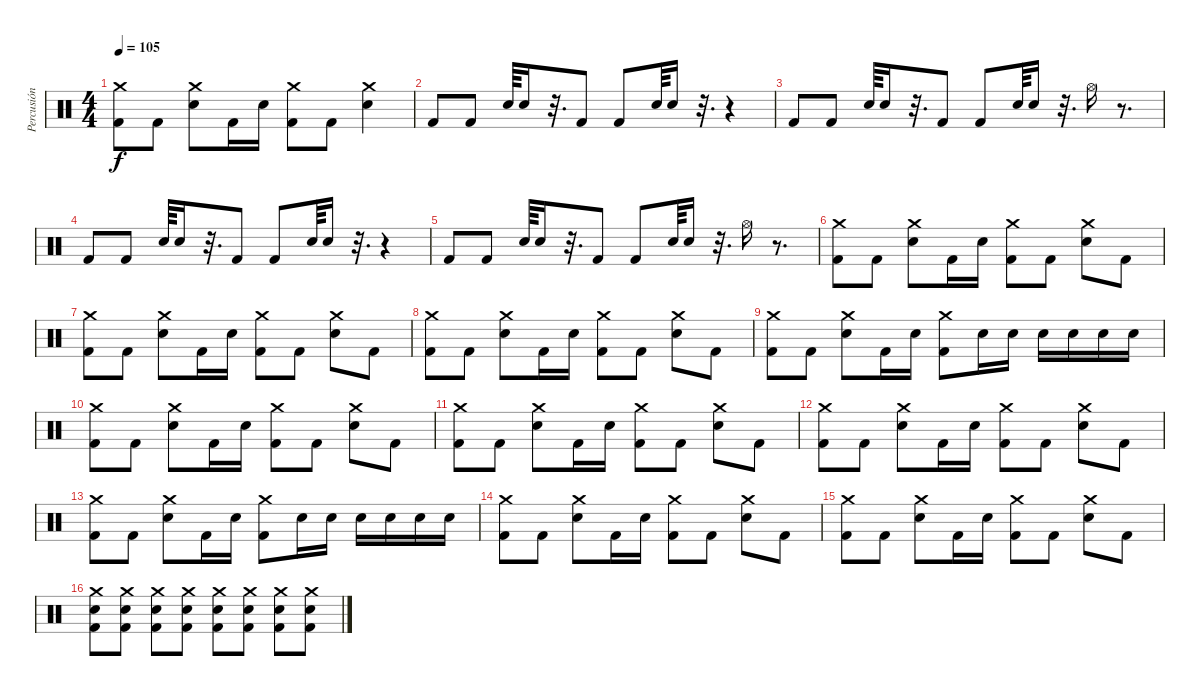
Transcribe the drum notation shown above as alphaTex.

\track ("Percusión" "Percusión") {instrument percussion}
\staff {score}
\articulation defaults
\ts (4 4)
\tempo 105
\clef neutral
\ks c
("Crash medium (hit)" "Kick (hit) 2").8{dy f volume 13} "Kick (hit) 2".8 ("Crash medium (hit)" "Electric Snare (hit)").8 "Kick (hit) 2".16 "Electric Snare (hit)".16 ("Crash medium (hit)" "Kick (hit) 2").8 "Kick (hit) 2".8 ("Crash medium (hit)" "Electric Snare (hit)").4 |
"Kick (hit) 2".8{volume 13} "Kick (hit) 2".8 "Electric Snare (hit)".64 "Electric Snare (hit)".16 r.32{d} "Kick (hit) 2".8 "Kick (hit) 2".8 "Electric Snare (hit)".64 "Electric Snare (hit)".16 r.32{d} r.4 |
"Kick (hit) 2".8{volume 13} "Kick (hit) 2".8 "Electric Snare (hit)".64 "Electric Snare (hit)".16 r.32{d} "Kick (hit) 2".8 "Kick (hit) 2".8 "Electric Snare (hit)".64 "Electric Snare (hit)".16 r.32{d} "Hi-Hat (open)".16 r.8{d} |
"Kick (hit) 2".8{volume 13} "Kick (hit) 2".8 "Electric Snare (hit)".64 "Electric Snare (hit)".16 r.32{d} "Kick (hit) 2".8 "Kick (hit) 2".8 "Electric Snare (hit)".64 "Electric Snare (hit)".16 r.32{d} r.4 |
"Kick (hit) 2".8{volume 13} "Kick (hit) 2".8 "Electric Snare (hit)".64 "Electric Snare (hit)".16 r.32{d} "Kick (hit) 2".8 "Kick (hit) 2".8 "Electric Snare (hit)".64 "Electric Snare (hit)".16 r.32{d} "Hi-Hat (open)".16 r.8{d} |
("Crash medium (hit)" "Kick (hit) 2").8{volume 13} "Kick (hit) 2".8 ("Crash medium (hit)" "Electric Snare (hit)").8 "Kick (hit) 2".16 "Electric Snare (hit)".16 ("Crash medium (hit)" "Kick (hit) 2").8 "Kick (hit) 2".8 ("Crash medium (hit)" "Electric Snare (hit)").8 "Kick (hit) 2".8 |
("Crash medium (hit)" "Kick (hit) 2").8{volume 13} "Kick (hit) 2".8 ("Crash medium (hit)" "Electric Snare (hit)").8 "Kick (hit) 2".16 "Electric Snare (hit)".16 ("Crash medium (hit)" "Kick (hit) 2").8 "Kick (hit) 2".8 ("Crash medium (hit)" "Electric Snare (hit)").8 "Kick (hit) 2".8 |
("Crash medium (hit)" "Kick (hit) 2").8{volume 13} "Kick (hit) 2".8 ("Crash medium (hit)" "Electric Snare (hit)").8 "Kick (hit) 2".16 "Electric Snare (hit)".16 ("Crash medium (hit)" "Kick (hit) 2").8 "Kick (hit) 2".8 ("Crash medium (hit)" "Electric Snare (hit)").8 "Kick (hit) 2".8 |
("Crash medium (hit)" "Kick (hit) 2").8{volume 13} "Kick (hit) 2".8 ("Crash medium (hit)" "Electric Snare (hit)").8 "Kick (hit) 2".16 "Electric Snare (hit)".16 ("Crash medium (hit)" "Kick (hit) 2").8 "Electric Snare (hit)".16 "Electric Snare (hit)".16 "Electric Snare (hit)".16 "Electric Snare (hit)".16 "Electric Snare (hit)".16 "Electric Snare (hit)".16 |
("Crash medium (hit)" "Kick (hit) 2").8{volume 13} "Kick (hit) 2".8 ("Crash medium (hit)" "Electric Snare (hit)").8 "Kick (hit) 2".16 "Electric Snare (hit)".16 ("Crash medium (hit)" "Kick (hit) 2").8 "Kick (hit) 2".8 ("Crash medium (hit)" "Electric Snare (hit)").8 "Kick (hit) 2".8 |
("Crash medium (hit)" "Kick (hit) 2").8{volume 13} "Kick (hit) 2".8 ("Crash medium (hit)" "Electric Snare (hit)").8 "Kick (hit) 2".16 "Electric Snare (hit)".16 ("Crash medium (hit)" "Kick (hit) 2").8 "Kick (hit) 2".8 ("Crash medium (hit)" "Electric Snare (hit)").8 "Kick (hit) 2".8 |
("Crash medium (hit)" "Kick (hit) 2").8{volume 13} "Kick (hit) 2".8 ("Crash medium (hit)" "Electric Snare (hit)").8 "Kick (hit) 2".16 "Electric Snare (hit)".16 ("Crash medium (hit)" "Kick (hit) 2").8 "Kick (hit) 2".8 ("Crash medium (hit)" "Electric Snare (hit)").8 "Kick (hit) 2".8 |
("Crash medium (hit)" "Kick (hit) 2").8{volume 13} "Kick (hit) 2".8 ("Crash medium (hit)" "Electric Snare (hit)").8 "Kick (hit) 2".16 "Electric Snare (hit)".16 ("Crash medium (hit)" "Kick (hit) 2").8 "Electric Snare (hit)".16 "Electric Snare (hit)".16 "Electric Snare (hit)".16 "Electric Snare (hit)".16 "Electric Snare (hit)".16 "Electric Snare (hit)".16 |
("Crash medium (hit)" "Kick (hit) 2").8{volume 13} "Kick (hit) 2".8 ("Crash medium (hit)" "Electric Snare (hit)").8 "Kick (hit) 2".16 "Electric Snare (hit)".16 ("Crash medium (hit)" "Kick (hit) 2").8 "Kick (hit) 2".8 ("Crash medium (hit)" "Electric Snare (hit)").8 "Kick (hit) 2".8 |
("Crash medium (hit)" "Kick (hit) 2").8{volume 13} "Kick (hit) 2".8 ("Crash medium (hit)" "Electric Snare (hit)").8 "Kick (hit) 2".16 "Electric Snare (hit)".16 ("Crash medium (hit)" "Kick (hit) 2").8 "Kick (hit) 2".8 ("Crash medium (hit)" "Electric Snare (hit)").8 "Kick (hit) 2".8 |
("Crash medium (hit)" "Electric Snare (hit)" "Kick (hit) 2").8{volume 13} ("Crash medium (hit)" "Electric Snare (hit)" "Kick (hit) 2").8 ("Crash medium (hit)" "Electric Snare (hit)" "Kick (hit) 2").8 ("Crash medium (hit)" "Electric Snare (hit)" "Kick (hit) 2").8 ("Crash medium (hit)" "Electric Snare (hit)" "Kick (hit) 2").8 ("Crash medium (hit)" "Electric Snare (hit)" "Kick (hit) 2").8 ("Crash medium (hit)" "Electric Snare (hit)" "Kick (hit) 2").8 ("Crash medium (hit)" "Electric Snare (hit)" "Kick (hit) 2").8
